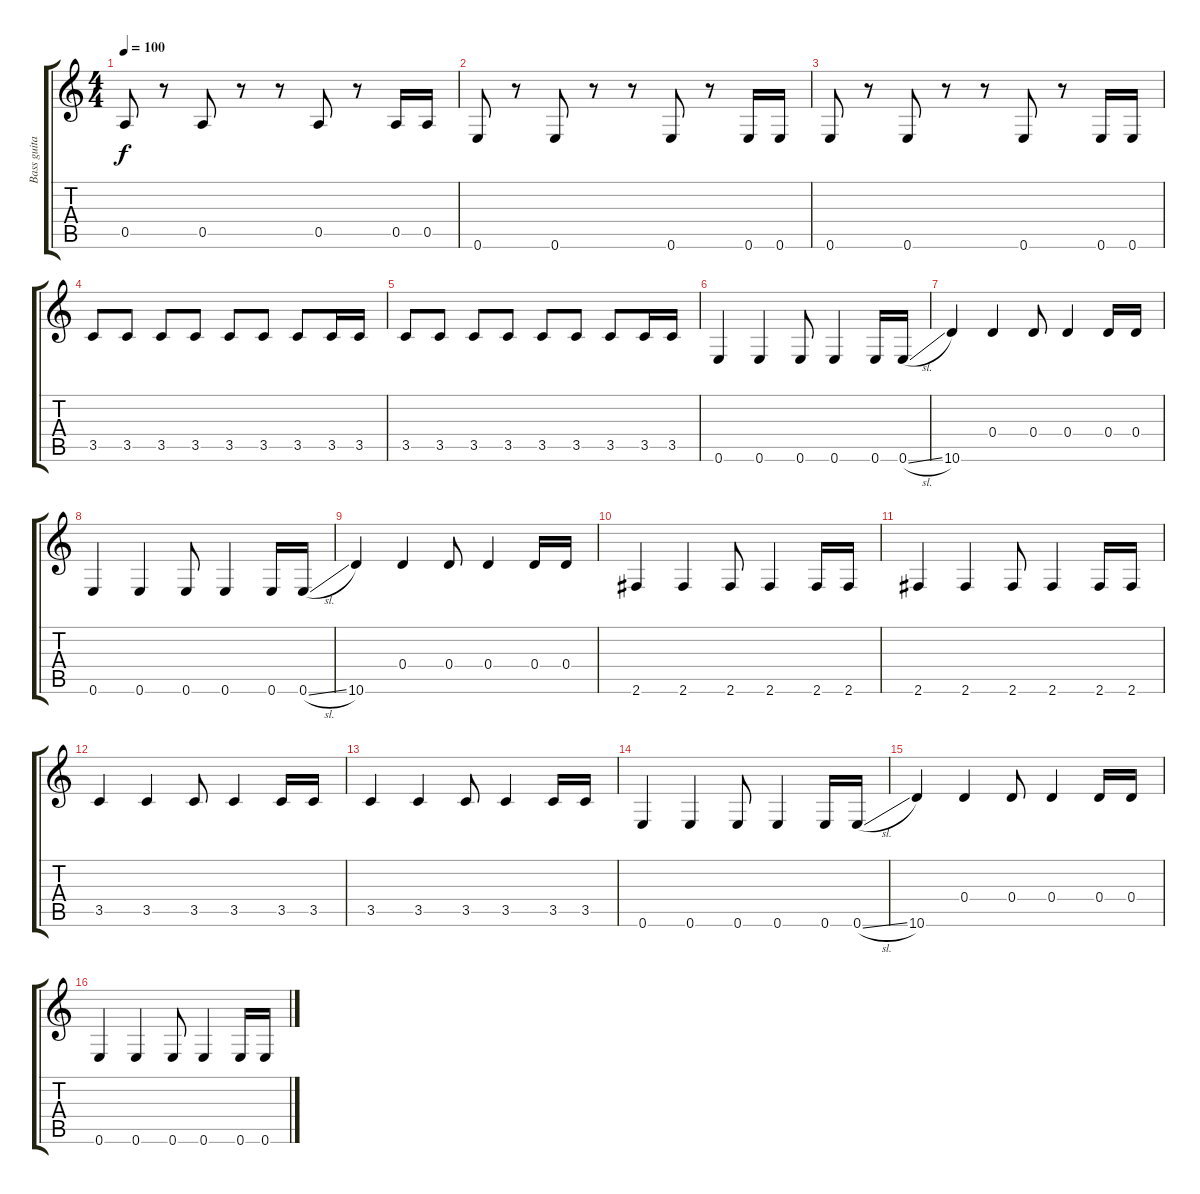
\track ("Bass guitar" "Bass guita") {instrument electricbassfinger}
\staff {score tabs}
\tuning (E4 B3 G3 D3 A2 E2) {hide}
\ts (4 4)
\tempo 100
\clef g2
\ks c
0.5.8{dy f} r.8 0.5.8 r.8 r.8 0.5.8 r.8 0.5.16 0.5.16 |
0.6.8 r.8 0.6.8 r.8 r.8 0.6.8 r.8 0.6.16 0.6.16 |
0.6.8 r.8 0.6.8 r.8 r.8 0.6.8 r.8 0.6.16 0.6.16 |
3.5.8 3.5.8 3.5.8 3.5.8 3.5.8 3.5.8 3.5.8 3.5.16 3.5.16 |
3.5.8 3.5.8 3.5.8 3.5.8 3.5.8 3.5.8 3.5.8 3.5.16 3.5.16 |
0.6.4 0.6.4 0.6.8 0.6.4 0.6.16 0.6{sl}.16 |
10.6.4 0.4.4 0.4.8 0.4.4 0.4.16 0.4.16 |
0.6.4 0.6.4 0.6.8 0.6.4 0.6.16 0.6{sl}.16 |
10.6.4 0.4.4 0.4.8 0.4.4 0.4.16 0.4.16 |
2.6.4 2.6.4 2.6.8 2.6.4 2.6.16 2.6.16 |
2.6.4 2.6.4 2.6.8 2.6.4 2.6.16 2.6.16 |
3.5.4 3.5.4 3.5.8 3.5.4 3.5.16 3.5.16 |
3.5.4 3.5.4 3.5.8 3.5.4 3.5.16 3.5.16 |
0.6.4 0.6.4 0.6.8 0.6.4 0.6.16 0.6{sl}.16 |
10.6.4 0.4.4 0.4.8 0.4.4 0.4.16 0.4.16 |
0.6.4 0.6.4 0.6.8 0.6.4 0.6.16 0.6{sl}.16
